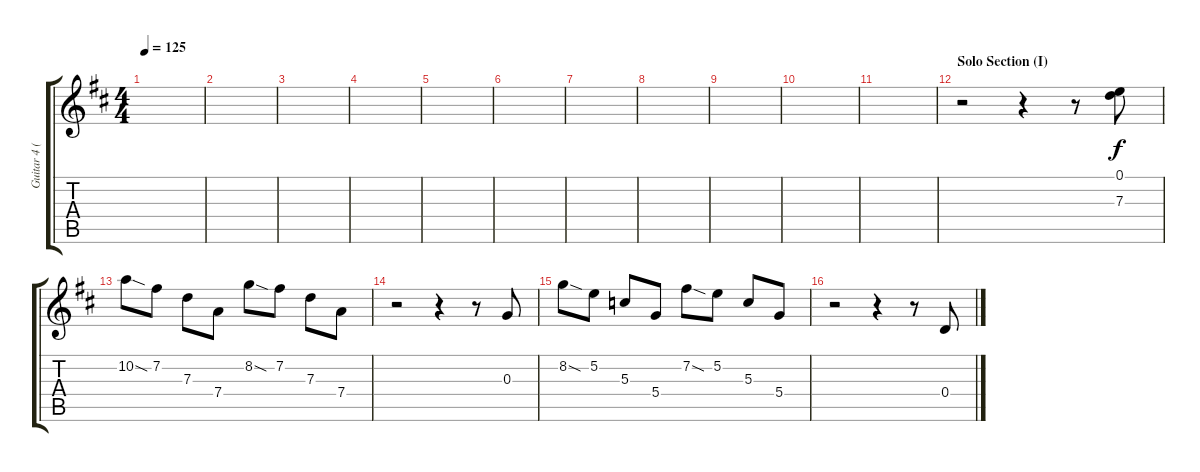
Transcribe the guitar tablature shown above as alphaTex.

\track ("Guitar 4 (solo)" "Guitar 4 (") {instrument distortionguitar}
\staff {score tabs}
\tuning (E4 B3 G3 D3 B2 Gb2) {hide}
\ts (4 4)
\tempo 125
\clef g2
\ks bminor
|
|
|
|
|
|
|
|
|
|
|
\section ("" "Solo Section (I)")
r.2 r.4 r.8 (0.1 7.3).8 |
10.2{sod}.8 7.2.8 7.3.8 7.4.8 8.2{sod}.8 7.2.8 7.3.8 7.4.8 |
r.2 r.4 r.8 0.3.8 |
8.2{sod}.8 5.2.8 5.3.8 5.4.8 7.2{sod}.8 5.2.8 5.3.8 5.4.8 |
r.2 r.4 r.8 0.4.8
